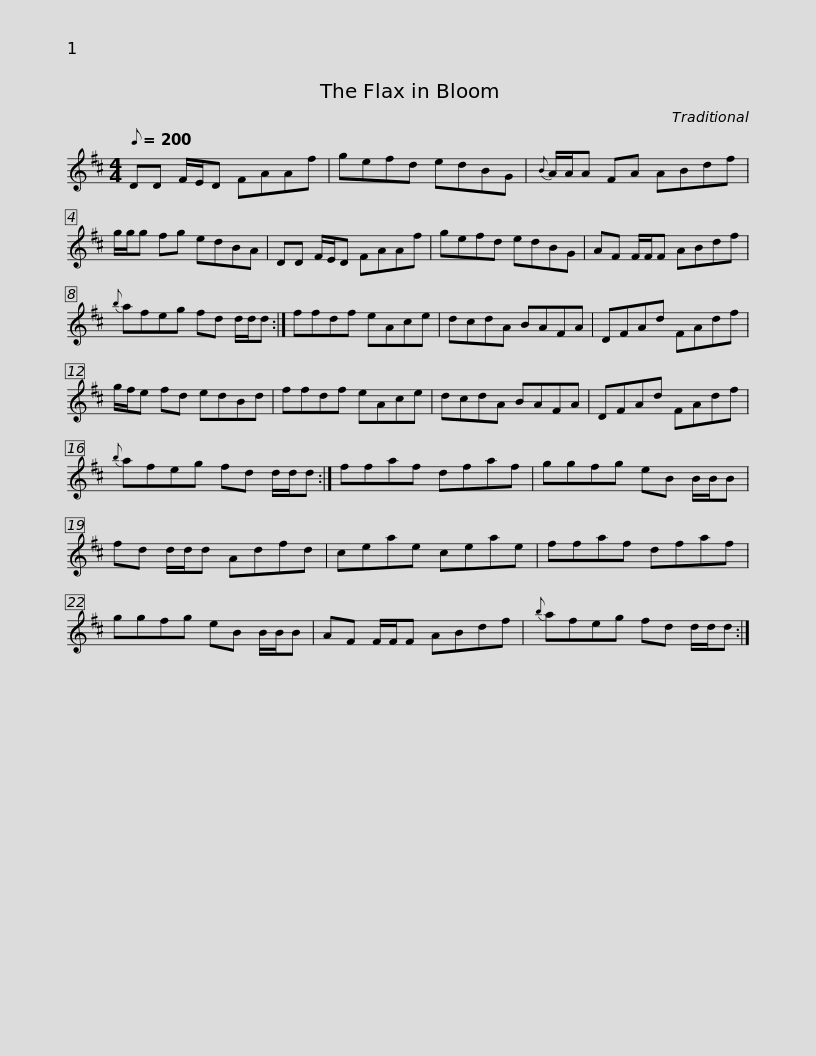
X:1
L:1/8
Q:1/8=200
M:4/4
I:linebreak $
K:D
V:1 treble
V:1
 DD F/E/D FAAf | gefd edBG |{B} A/A/A FA ABdf | g/g/g fg edBA | DD F/E/D FAAf |$ %5
 gefd edBG | AF F/F/F ABdf |{b} afeg fd d/d/d :| ffdf eAce | dcdA BAFA |$ %10
 DFAd FAdf | g/f/e fd edBd | ffdf eAce | dcdA BAFA | DFAd FAdf |$ %15
{b} afeg fd d/d/d :| ffaf dfaf | ggfg eB B/B/B | fd d/d/d Adfd | ceae ceae |$ %20
 ffaf dfaf | ggfg eB B/B/B | AF F/F/F ABdf |{b} afeg fd d/d/d :| %24
